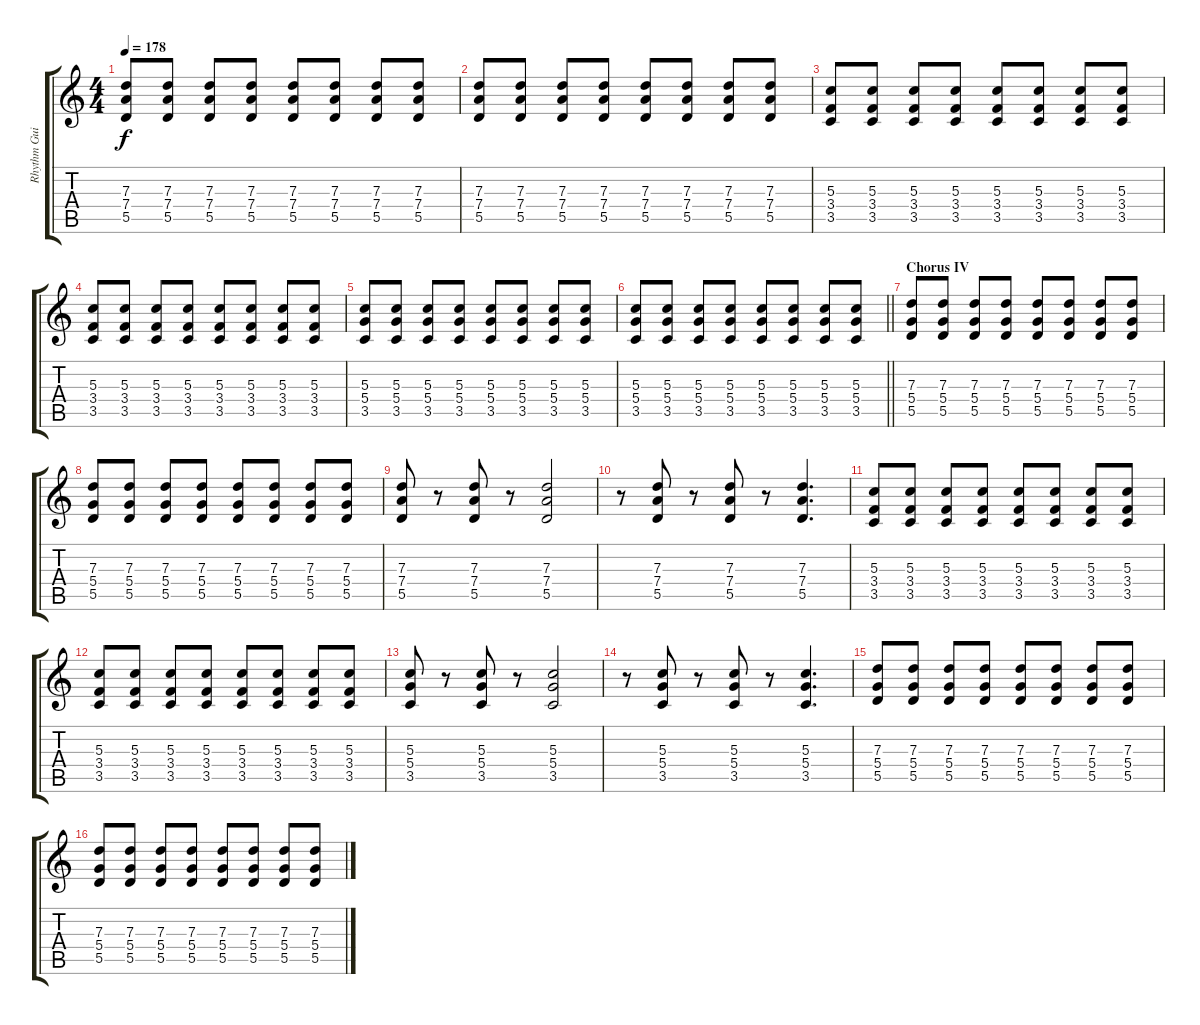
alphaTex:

\track ("Rhythm Guitar" "Rhythm Gui") {instrument overdrivenguitar}
\staff {score tabs}
\tuning (E4 B3 G3 D3 A2 E2) {hide}
\ts (4 4)
\tempo 178
\clef g2
\ks c
(7.3 7.4 5.5).8{dy f} (7.3 7.4 5.5).8 (7.3 7.4 5.5).8 (7.3 7.4 5.5).8 (7.3 7.4 5.5).8 (7.3 7.4 5.5).8 (7.3 7.4 5.5).8 (7.3 7.4 5.5).8 |
(7.3 7.4 5.5).8 (7.3 7.4 5.5).8 (7.3 7.4 5.5).8 (7.3 7.4 5.5).8 (7.3 7.4 5.5).8 (7.3 7.4 5.5).8 (7.3 7.4 5.5).8 (7.3 7.4 5.5).8 |
(5.3 3.4 3.5).8 (5.3 3.4 3.5).8 (5.3 3.4 3.5).8 (5.3 3.4 3.5).8 (5.3 3.4 3.5).8 (5.3 3.4 3.5).8 (5.3 3.4 3.5).8 (5.3 3.4 3.5).8 |
(5.3 3.4 3.5).8 (5.3 3.4 3.5).8 (5.3 3.4 3.5).8 (5.3 3.4 3.5).8 (5.3 3.4 3.5).8 (5.3 3.4 3.5).8 (5.3 3.4 3.5).8 (5.3 3.4 3.5).8 |
(5.3 5.4 3.5).8 (5.3 5.4 3.5).8 (5.3 5.4 3.5).8 (5.3 5.4 3.5).8 (5.3 5.4 3.5).8 (5.3 5.4 3.5).8 (5.3 5.4 3.5).8 (5.3 5.4 3.5).8 |
\barLineRight lightlight
(5.3 5.4 3.5).8 (5.3 5.4 3.5).8 (5.3 5.4 3.5).8 (5.3 5.4 3.5).8 (5.3 5.4 3.5).8 (5.3 5.4 3.5).8 (5.3 5.4 3.5).8 (5.3 5.4 3.5).8 |
\section ("" "Chorus IV")
(7.3 5.4 5.5).8 (7.3 5.4 5.5).8 (7.3 5.4 5.5).8 (7.3 5.4 5.5).8 (7.3 5.4 5.5).8 (7.3 5.4 5.5).8 (7.3 5.4 5.5).8 (7.3 5.4 5.5).8 |
(7.3 5.4 5.5).8 (7.3 5.4 5.5).8 (7.3 5.4 5.5).8 (7.3 5.4 5.5).8 (7.3 5.4 5.5).8 (7.3 5.4 5.5).8 (7.3 5.4 5.5).8 (7.3 5.4 5.5).8 |
(7.3 7.4 5.5).8 r.8 (7.3 7.4 5.5).8 r.8 (7.3 7.4 5.5).2 |
r.8 (7.3 7.4 5.5).8 r.8 (7.3 7.4 5.5).8 r.8 (7.3 7.4 5.5).4{d} |
(5.3 3.4 3.5).8 (5.3 3.4 3.5).8 (5.3 3.4 3.5).8 (5.3 3.4 3.5).8 (5.3 3.4 3.5).8 (5.3 3.4 3.5).8 (5.3 3.4 3.5).8 (5.3 3.4 3.5).8 |
(5.3 3.4 3.5).8 (5.3 3.4 3.5).8 (5.3 3.4 3.5).8 (5.3 3.4 3.5).8 (5.3 3.4 3.5).8 (5.3 3.4 3.5).8 (5.3 3.4 3.5).8 (5.3 3.4 3.5).8 |
(5.3 5.4 3.5).8 r.8 (5.3 5.4 3.5).8 r.8 (5.3 5.4 3.5).2 |
r.8 (5.3 5.4 3.5).8 r.8 (5.3 5.4 3.5).8 r.8 (5.3 5.4 3.5).4{d} |
(7.3 5.4 5.5).8 (7.3 5.4 5.5).8 (7.3 5.4 5.5).8 (7.3 5.4 5.5).8 (7.3 5.4 5.5).8 (7.3 5.4 5.5).8 (7.3 5.4 5.5).8 (7.3 5.4 5.5).8 |
(7.3 5.4 5.5).8 (7.3 5.4 5.5).8 (7.3 5.4 5.5).8 (7.3 5.4 5.5).8 (7.3 5.4 5.5).8 (7.3 5.4 5.5).8 (7.3 5.4 5.5).8 (7.3 5.4 5.5).8
